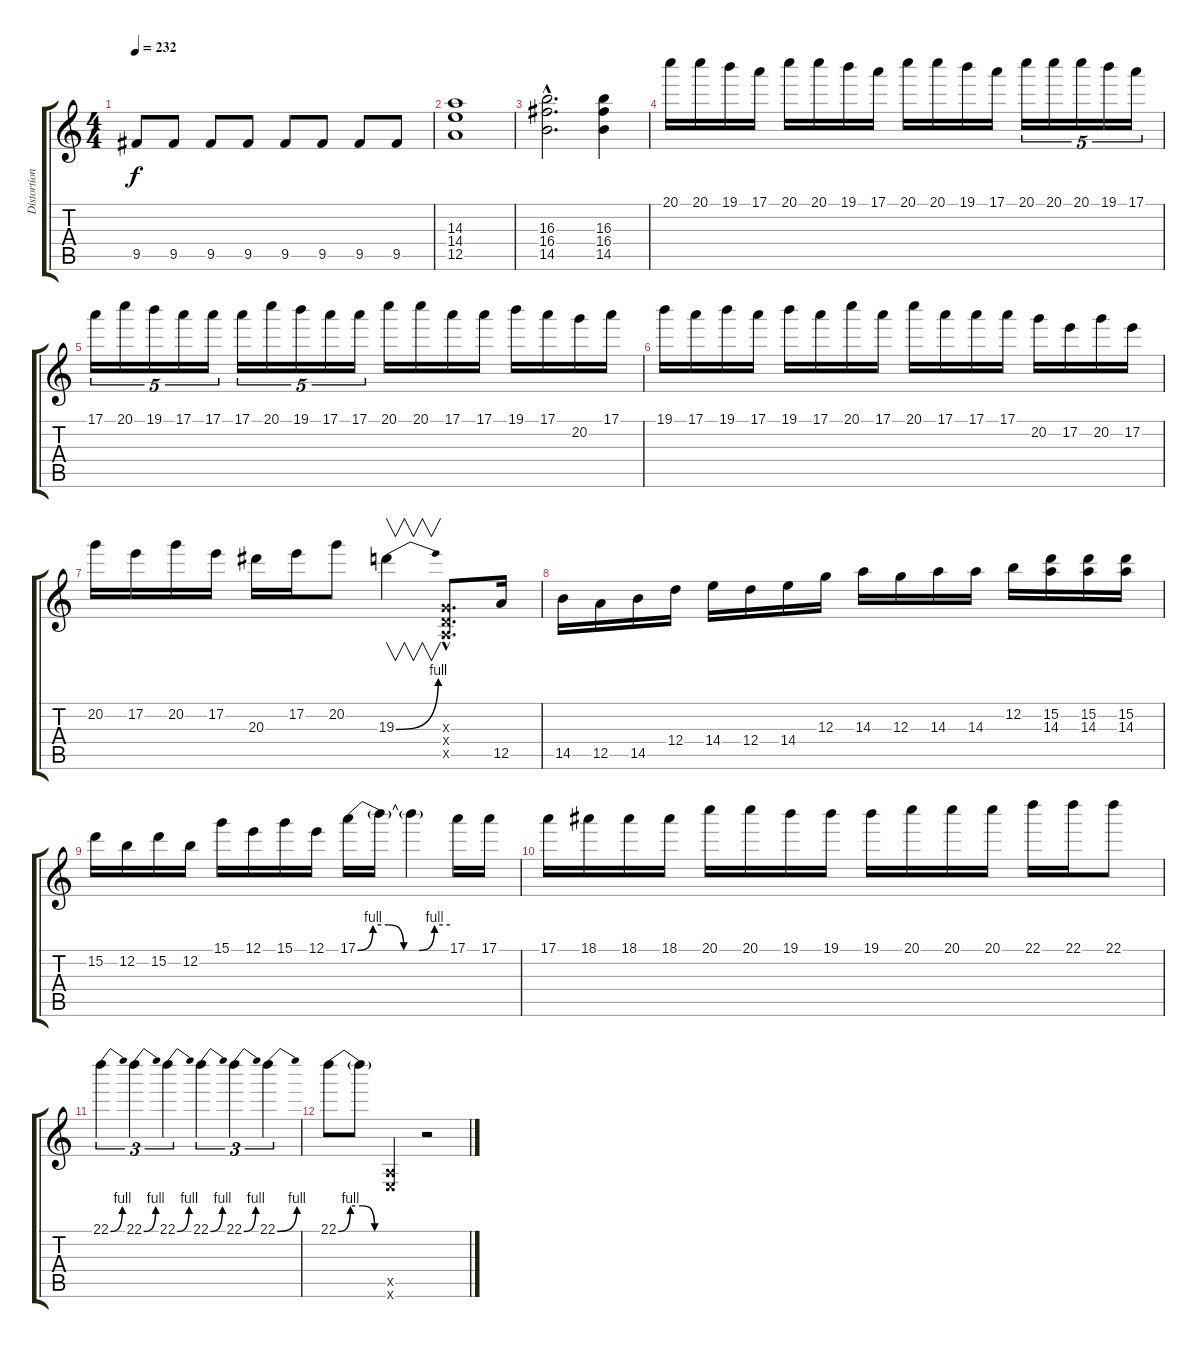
\track ("Distortion Guitar" "Distortion") {instrument distortionguitar}
\staff {score tabs}
\tuning (E4 B3 G3 D3 A2 E2) {hide}
\ts (4 4)
\tempo 232
\clef g2
\ks c
9.5.8{dy f} 9.5.8 9.5.8 9.5.8 9.5.8 9.5.8 9.5.8 9.5.8 |
(14.3 14.4 12.5).1 |
(16.3{hac} 16.4{hac} 14.5{hac}).2{d} (16.3 16.4 14.5).4 |
20.1.16 20.1.16 19.1.16 17.1.16 20.1.16 20.1.16 19.1.16 17.1.16 20.1.16 20.1.16 19.1.16 17.1.16 20.1.16{tu (5 4)} 20.1.16{tu (5 4)} 20.1.16{tu (5 4)} 19.1.16{tu (5 4)} 17.1.16{tu (5 4)} |
17.1.16{tu (5 4)} 20.1.16{tu (5 4)} 19.1.16{tu (5 4)} 17.1.16{tu (5 4)} 17.1.16{tu (5 4)} 17.1.16{tu (5 4)} 20.1.16{tu (5 4)} 19.1.16{tu (5 4)} 17.1.16{tu (5 4)} 17.1.16{tu (5 4)} 20.1.16 20.1.16 17.1.16 17.1.16 19.1.16 17.1.16 20.2.16 17.1.16 |
19.1.16 17.1.16 19.1.16 17.1.16 19.1.16 17.1.16 20.1.16 17.1.16 20.1.16 17.1.16 17.1.16 17.1.16 20.2.16 17.2.16 20.2.16 17.2.16 |
20.2.16 17.2.16 20.2.16 17.2.16 20.3.16 17.2.16 20.2.8 19.3{be (bend 0 0 60 4)}.4{v} (0.3{hac x} 0.4{hac x} 0.5{hac x}).8{d} 12.5.16 |
14.5.16 12.5.16 14.5.16 12.4.16 14.4.16 12.4.16 14.4.16 12.3.16 14.3.16 12.3.16 14.3.16 14.3.16 12.2.16 (15.2 14.3).16 (15.2 14.3).16 (15.2 14.3).16 |
15.2.16 12.2.16 15.2.16 12.2.16 15.1.16 12.1.16 15.1.16 12.1.16 17.1{be (custom 0 0 10 4 20 4 30 0 40 0 50 4 60 4)}.16 17.1{t}.16 17.1{t}.4 17.1.16 17.1.16 |
17.1.16 18.1.16 18.1.16 18.1.16 20.1.16 20.1.16 19.1.16 19.1.16 19.1.16 20.1.16 20.1.16 20.1.16 22.1.16 22.1.16 22.1.8 |
22.1{be (bend 0 0 60 4)}.4{tu (3 2)} 22.1{be (bend 0 0 60 4)}.4{tu (3 2)} 22.1{be (bend 0 0 60 4)}.4{tu (3 2)} 22.1{be (bend 0 0 60 4)}.4{tu (3 2)} 22.1{be (bend 0 0 60 4)}.4{tu (3 2)} 22.1{be (bend 0 0 60 4)}.4{tu (3 2)} |
22.1{be (custom 0 0 15 4 30 4 45 0 60 0)}.8 22.1{t}.8 (0.5{x} 0.6{x}).4 r.2
